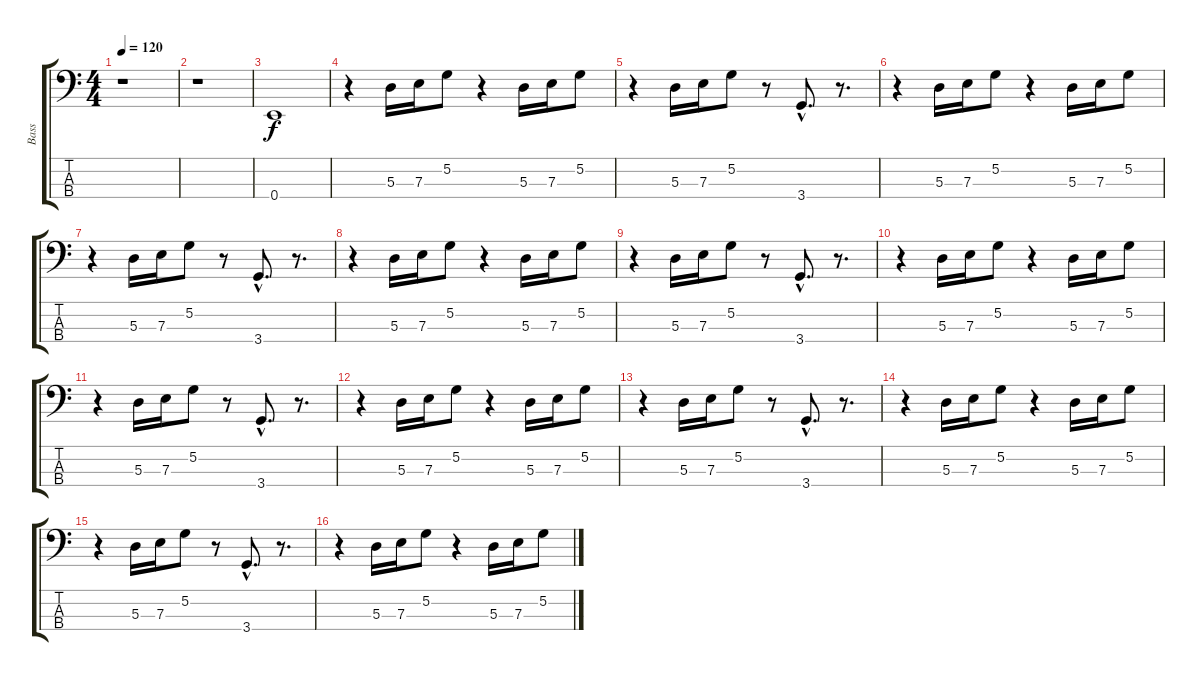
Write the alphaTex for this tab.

\track ("Bass" "Bass") {instrument electricbassfinger}
\staff {score tabs}
\tuning (G2 D2 A1 E1) {hide}
\ts (4 4)
\tempo 120
\clef f4
\ks c
r.1{dy f} |
r.1 |
0.4.1 |
r.4 5.3.16 7.3.16 5.2.8 r.4 5.3.16 7.3.16 5.2.8 |
r.4 5.3.16 7.3.16 5.2.8 r.8 3.4{hac}.8{d} r.8{d} |
r.4 5.3.16 7.3.16 5.2.8 r.4 5.3.16 7.3.16 5.2.8 |
r.4 5.3.16 7.3.16 5.2.8 r.8 3.4{hac}.8{d} r.8{d} |
r.4 5.3.16 7.3.16 5.2.8 r.4 5.3.16 7.3.16 5.2.8 |
r.4 5.3.16 7.3.16 5.2.8 r.8 3.4{hac}.8{d} r.8{d} |
r.4 5.3.16 7.3.16 5.2.8 r.4 5.3.16 7.3.16 5.2.8 |
r.4 5.3.16 7.3.16 5.2.8 r.8 3.4{hac}.8{d} r.8{d} |
r.4 5.3.16 7.3.16 5.2.8 r.4 5.3.16 7.3.16 5.2.8 |
r.4 5.3.16 7.3.16 5.2.8 r.8 3.4{hac}.8{d} r.8{d} |
r.4 5.3.16 7.3.16 5.2.8 r.4 5.3.16 7.3.16 5.2.8 |
r.4 5.3.16 7.3.16 5.2.8 r.8 3.4{hac}.8{d} r.8{d} |
r.4 5.3.16 7.3.16 5.2.8 r.4 5.3.16 7.3.16 5.2.8
